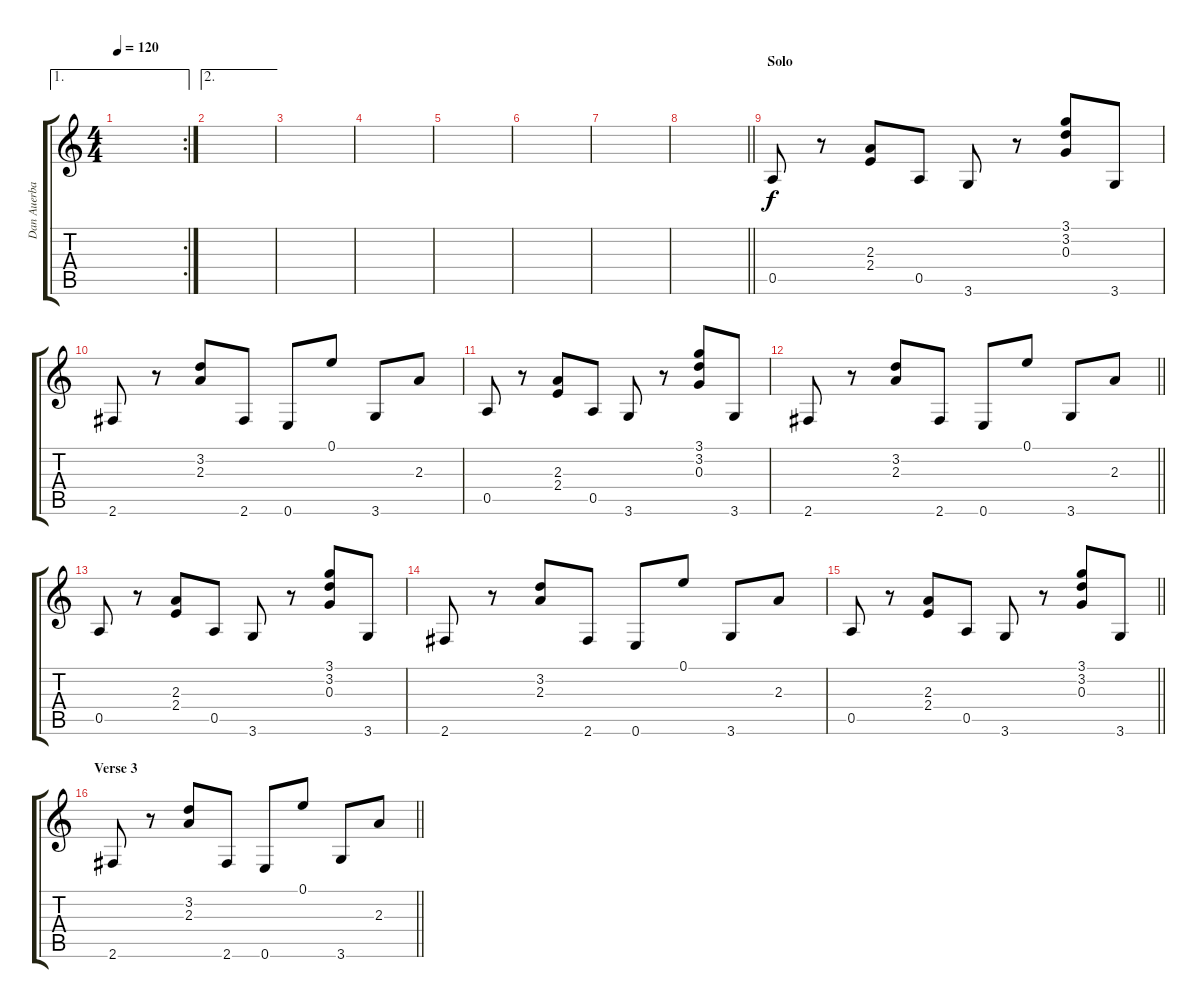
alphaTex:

\track ("Dan Auerbach (Fill)" "Dan Auerba") {instrument overdrivenguitar}
\staff {score tabs}
\tuning (E4 B3 G3 D3 A2 E2) {hide}
\ae 1
\rc 2
\ts (4 4)
\tempo 120
\clef g2
\ks c
|
\ae 2
|
|
|
|
|
|
\barLineRight lightlight
|
\section ("" "Solo")
0.5.8 r.8 (2.3 2.4).8 0.5.8 3.6.8 r.8 (3.1 3.2 0.3).8 3.6.8 |
2.6.8 r.8 (3.2 2.3).8 2.6.8 0.6.8 0.1.8 3.6.8 2.3.8 |
0.5.8 r.8 (2.3 2.4).8 0.5.8 3.6.8 r.8 (3.1 3.2 0.3).8 3.6.8 |
\barLineRight lightlight
2.6.8 r.8 (3.2 2.3).8 2.6.8 0.6.8 0.1.8 3.6.8 2.3.8 |
0.5.8 r.8 (2.3 2.4).8 0.5.8 3.6.8 r.8 (3.1 3.2 0.3).8 3.6.8 |
2.6.8 r.8 (3.2 2.3).8 2.6.8 0.6.8 0.1.8 3.6.8 2.3.8 |
\barLineRight lightlight
0.5.8 r.8 (2.3 2.4).8 0.5.8 3.6.8 r.8 (3.1 3.2 0.3).8 3.6.8 |
\section ("" "Verse 3")
\barLineRight lightlight
2.6.8 r.8 (3.2 2.3).8 2.6.8 0.6.8 0.1.8 3.6.8 2.3.8
